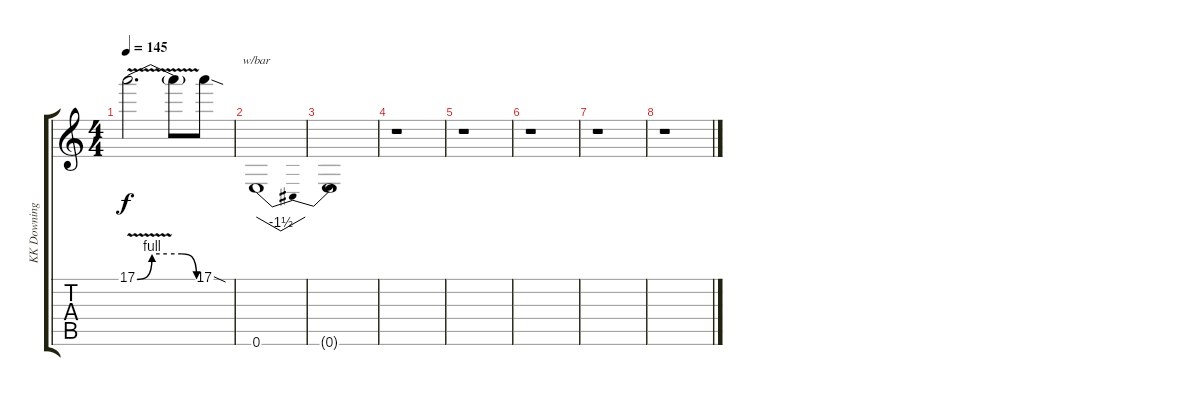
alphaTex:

\track ("KK Downing" "KK Downing") {instrument distortionguitar}
\staff {score tabs}
\tuning (E4 B3 G3 D3 A2 E2) {hide}
\ts (4 4)
\tempo 145
\clef g2
\ks c
17.1{be (custom 0 0 15 4 30 4 45 4 60 0) v}.2{d dy f} 17.1{t}.8 17.1{sod}.8 |
0.6.1{tbe (dip default 0 0 30 -6 60 0)} |
0.6{t}.1 |
r.1 |
r.1 |
r.1 |
r.1 |
r.1
